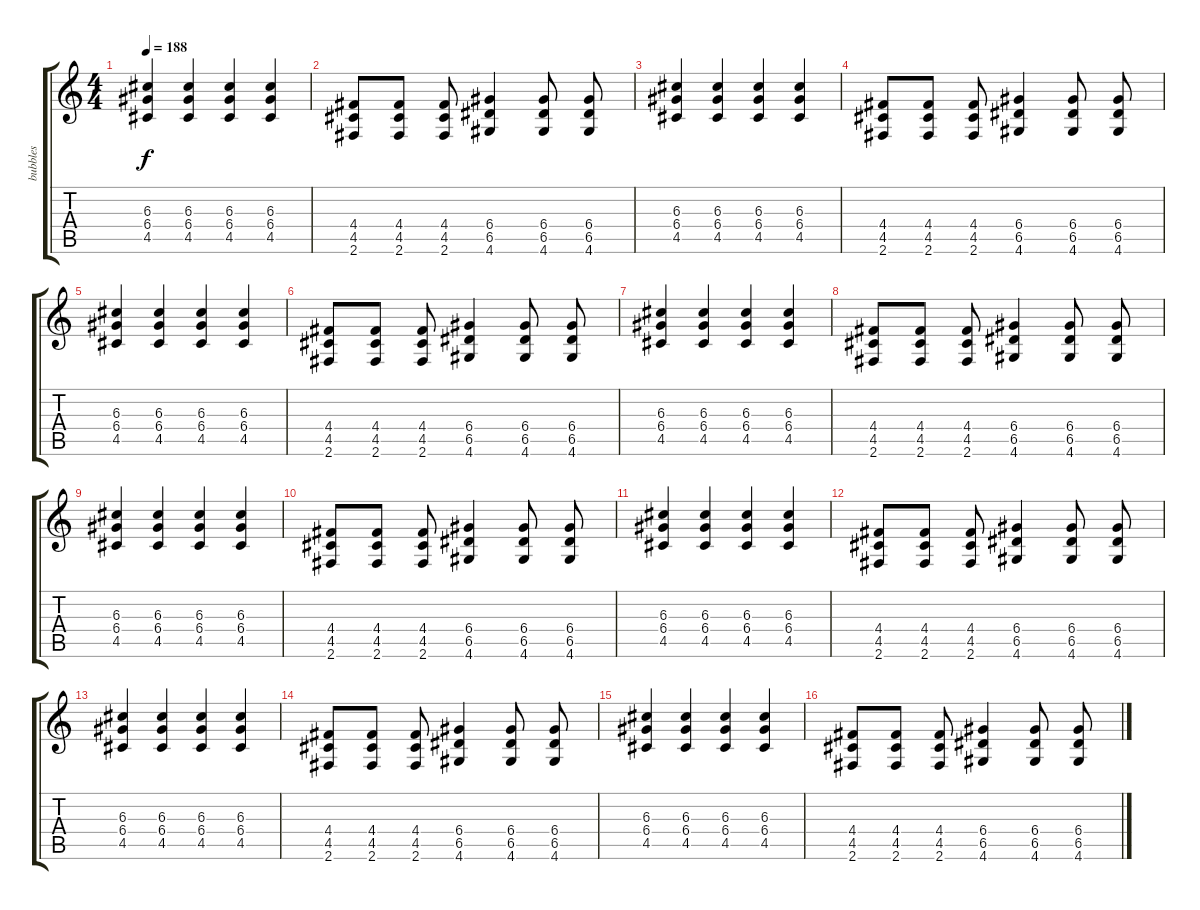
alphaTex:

\track ("bubbles" "bubbles") {instrument overdrivenguitar}
\staff {score tabs}
\tuning (E4 B3 G3 D3 A2 E2) {hide}
\ts (4 4)
\tempo 188
\clef g2
\ks c
(6.3 6.4 4.5).4{dy f} (6.3 6.4 4.5).4 (6.3 6.4 4.5).4 (6.3 6.4 4.5).4 |
(4.4 4.5 2.6).8 (4.4 4.5 2.6).8 (4.4 4.5 2.6).8 (6.4 6.5 4.6).4 (6.4 6.5 4.6).8 (6.4 6.5 4.6).8 |
(6.3 6.4 4.5).4 (6.3 6.4 4.5).4 (6.3 6.4 4.5).4 (6.3 6.4 4.5).4 |
(4.4 4.5 2.6).8 (4.4 4.5 2.6).8 (4.4 4.5 2.6).8 (6.4 6.5 4.6).4 (6.4 6.5 4.6).8 (6.4 6.5 4.6).8 |
(6.3 6.4 4.5).4 (6.3 6.4 4.5).4 (6.3 6.4 4.5).4 (6.3 6.4 4.5).4 |
(4.4 4.5 2.6).8 (4.4 4.5 2.6).8 (4.4 4.5 2.6).8 (6.4 6.5 4.6).4 (6.4 6.5 4.6).8 (6.4 6.5 4.6).8 |
(6.3 6.4 4.5).4 (6.3 6.4 4.5).4 (6.3 6.4 4.5).4 (6.3 6.4 4.5).4 |
(4.4 4.5 2.6).8 (4.4 4.5 2.6).8 (4.4 4.5 2.6).8 (6.4 6.5 4.6).4 (6.4 6.5 4.6).8 (6.4 6.5 4.6).8 |
(6.3 6.4 4.5).4 (6.3 6.4 4.5).4 (6.3 6.4 4.5).4 (6.3 6.4 4.5).4 |
(4.4 4.5 2.6).8 (4.4 4.5 2.6).8 (4.4 4.5 2.6).8 (6.4 6.5 4.6).4 (6.4 6.5 4.6).8 (6.4 6.5 4.6).8 |
(6.3 6.4 4.5).4 (6.3 6.4 4.5).4 (6.3 6.4 4.5).4 (6.3 6.4 4.5).4 |
(4.4 4.5 2.6).8 (4.4 4.5 2.6).8 (4.4 4.5 2.6).8 (6.4 6.5 4.6).4 (6.4 6.5 4.6).8 (6.4 6.5 4.6).8 |
(6.3 6.4 4.5).4 (6.3 6.4 4.5).4 (6.3 6.4 4.5).4 (6.3 6.4 4.5).4 |
(4.4 4.5 2.6).8 (4.4 4.5 2.6).8 (4.4 4.5 2.6).8 (6.4 6.5 4.6).4 (6.4 6.5 4.6).8 (6.4 6.5 4.6).8 |
(6.3 6.4 4.5).4 (6.3 6.4 4.5).4 (6.3 6.4 4.5).4 (6.3 6.4 4.5).4 |
(4.4 4.5 2.6).8 (4.4 4.5 2.6).8 (4.4 4.5 2.6).8 (6.4 6.5 4.6).4 (6.4 6.5 4.6).8 (6.4 6.5 4.6).8
